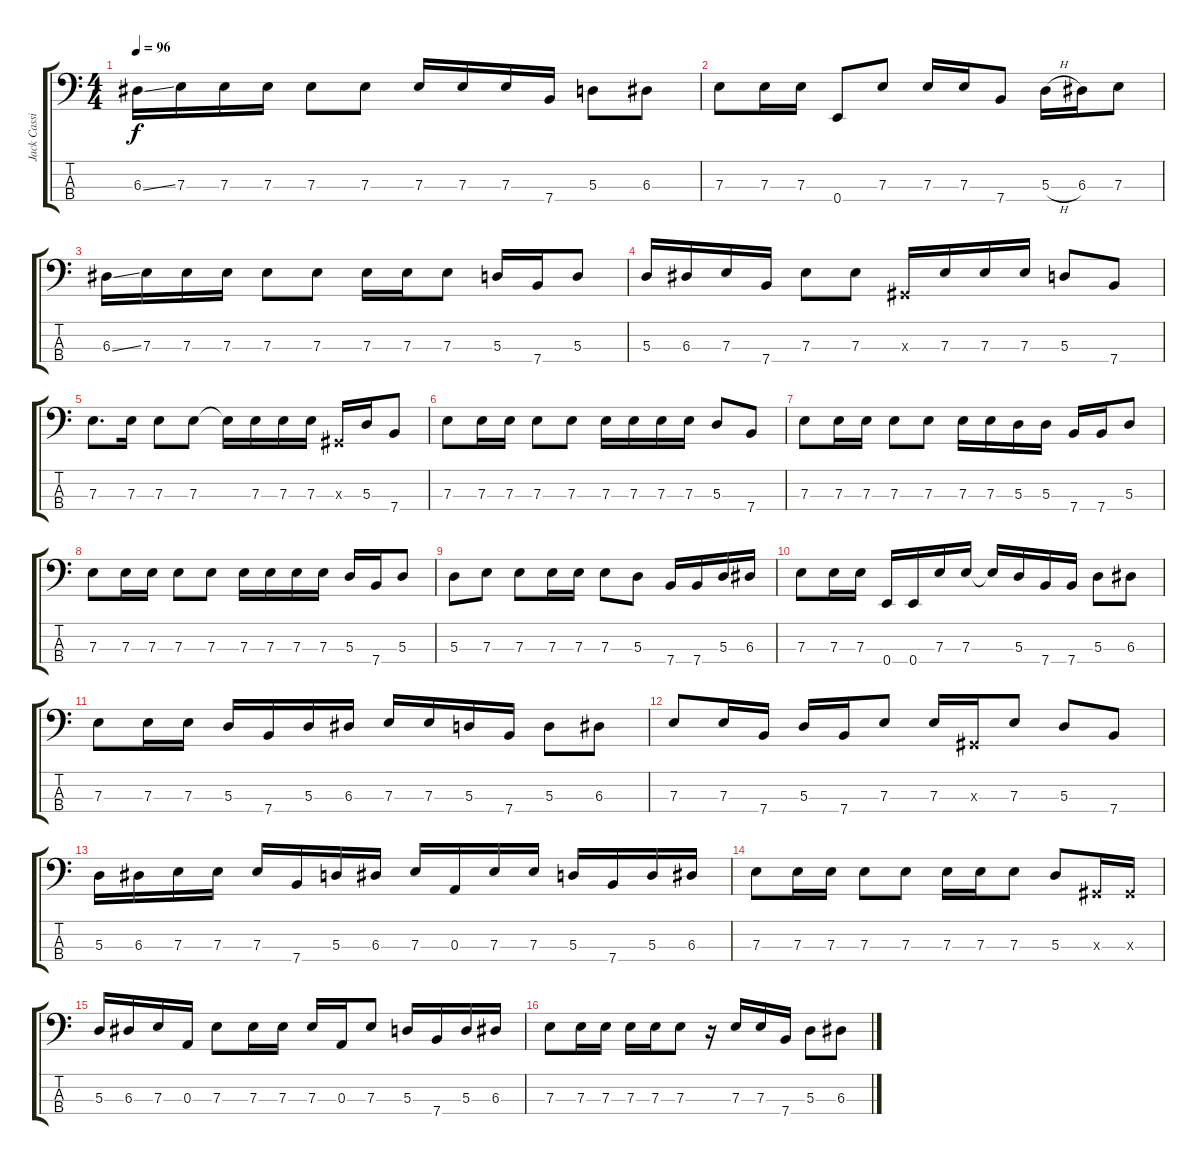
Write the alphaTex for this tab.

\track ("Jack Cassidy" "Jack Cassi") {instrument electricbassfinger}
\staff {score tabs}
\tuning (G2 D2 A1 E1) {hide}
\ts (4 4)
\tempo 96
\clef f4
\ks c
6.3{ss}.16{dy f} 7.3.16 7.3.16 7.3.16 7.3.8 7.3.8 7.3.16 7.3.16 7.3.16 7.4.16 5.3.8 6.3.8 |
7.3.8 7.3.16 7.3.16 0.4.8 7.3.8 7.3.16 7.3.16 7.4.8 5.3{h}.16 6.3.16 7.3.8 |
6.3{ss}.16 7.3.16 7.3.16 7.3.16 7.3.8 7.3.8 7.3.16 7.3.16 7.3.8 5.3.16 7.4.16 5.3.8 |
5.3.16 6.3.16 7.3.16 7.4.16 7.3.8 7.3.8 -1.3{x}.16 7.3.16 7.3.16 7.3.16 5.3.8 7.4.8 |
7.3.8{d} 7.3.16 7.3.8 7.3.8 7.3{t}.16 7.3.16 7.3.16 7.3.16 -1.3{x}.16 5.3.16 7.4.8 |
7.3.8 7.3.16 7.3.16 7.3.8 7.3.8 7.3.16 7.3.16 7.3.16 7.3.16 5.3.8 7.4.8 |
7.3.8 7.3.16 7.3.16 7.3.8 7.3.8 7.3.16 7.3.16 5.3.16 5.3.16 7.4.16 7.4.16 5.3.8 |
7.3.8 7.3.16 7.3.16 7.3.8 7.3.8 7.3.16 7.3.16 7.3.16 7.3.16 5.3.16 7.4.16 5.3.8 |
5.3.8 7.3.8 7.3.8 7.3.16 7.3.16 7.3.8 5.3.8 7.4.16 7.4.16 5.3.16 6.3.16 |
7.3.8 7.3.16 7.3.16 0.4.16 0.4.16 7.3.16 7.3.16 7.3{t}.16 5.3.16 7.4.16 7.4.16 5.3.8 6.3.8 |
7.3.8 7.3.16 7.3.16 5.3.16 7.4.16 5.3.16 6.3.16 7.3.16 7.3.16 5.3.16 7.4.16 5.3.8 6.3.8 |
7.3.8 7.3.16 7.4.16 5.3.16 7.4.16 7.3.8 7.3.16 -1.3{x}.16 7.3.8 5.3.8 7.4.8 |
5.3.16 6.3.16 7.3.16 7.3.16 7.3.16 7.4.16 5.3.16 6.3.16 7.3.16 0.3.16 7.3.16 7.3.16 5.3.16 7.4.16 5.3.16 6.3.16 |
7.3.8 7.3.16 7.3.16 7.3.8 7.3.8 7.3.16 7.3.16 7.3.8 5.3.8 -1.3{x}.16 -1.3{x}.16 |
5.3.16 6.3.16 7.3.16 0.3.16 7.3.8 7.3.16 7.3.16 7.3.16 0.3.16 7.3.8 5.3.16 7.4.16 5.3.16 6.3.16 |
7.3.8 7.3.16 7.3.16 7.3.16 7.3.16 7.3.8 r.16 7.3.16 7.3.16 7.4.16 5.3.8 6.3.8
